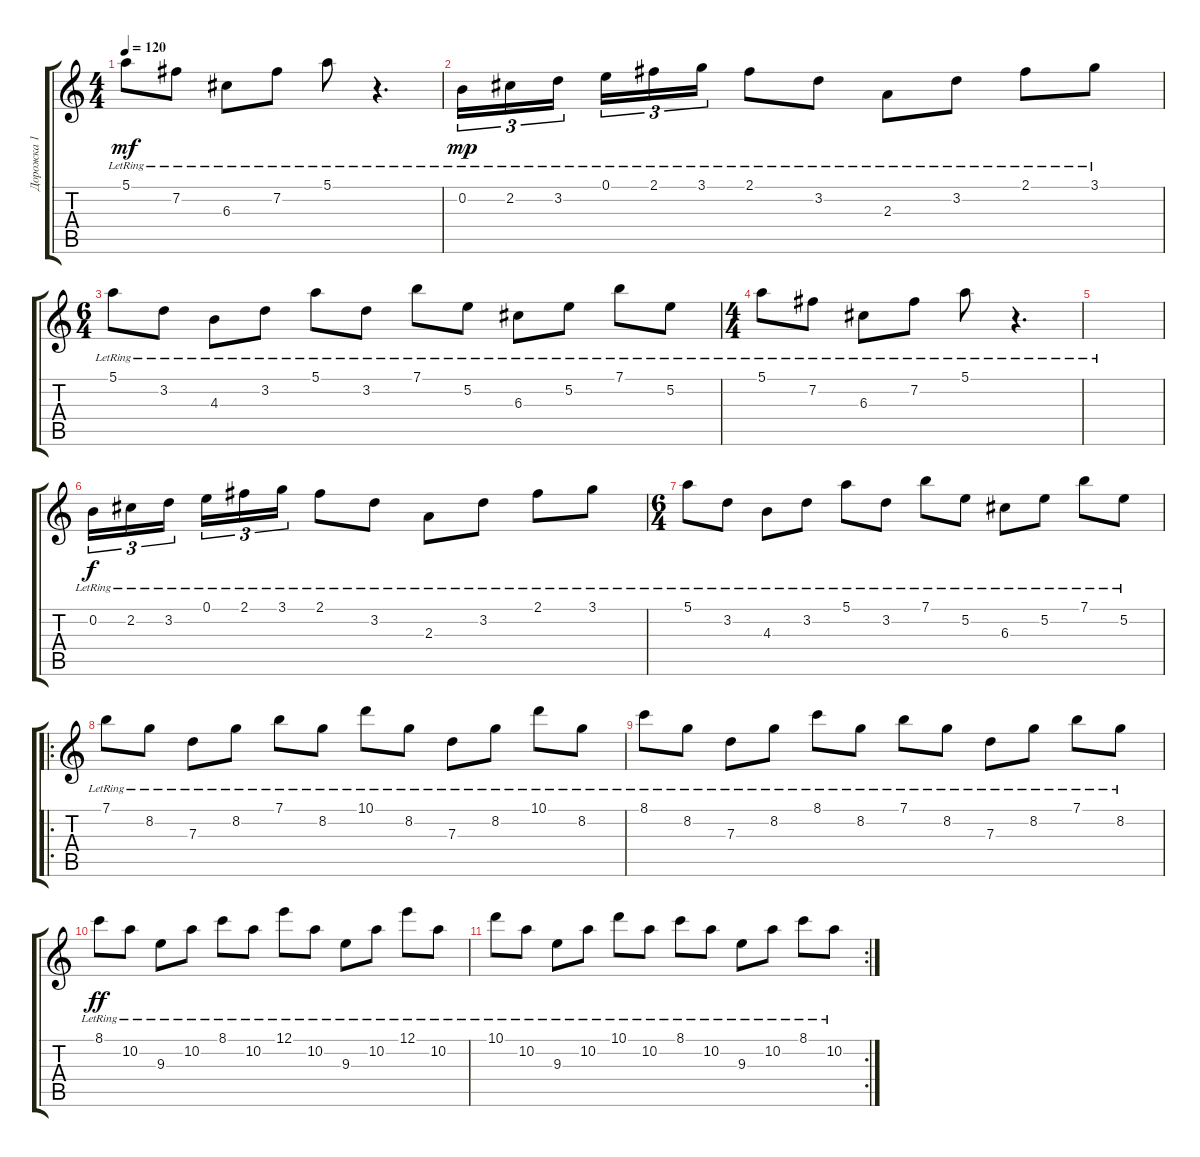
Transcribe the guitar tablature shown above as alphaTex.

\track ("Дорожка 1" "Дорожка 1") {instrument distortionguitar}
\staff {score tabs}
\tuning (E4 B3 G3 D3 A2 E2) {hide}
\ts (4 4)
\tempo 120
\clef g2
\ks c
5.1{lr}.8{dy mf} 7.2{lr}.8 6.3{lr}.8 7.2{lr}.8 5.1{lr}.8 r.4{d} |
0.2{lr}.16{tu (3 2) dy mp} 2.2{lr}.16{tu (3 2)} 3.2{lr}.16{tu (3 2) beam splitsecondary} 0.1{lr}.16{tu (3 2)} 2.1{lr}.16{tu (3 2)} 3.1{lr}.16{tu (3 2)} 2.1{lr}.8 3.2{lr}.8 2.3{lr}.8 3.2{lr}.8 2.1{lr}.8 3.1{lr}.8 |
\ts (6 4)
5.1{lr}.8 3.2{lr}.8 4.3{lr}.8 3.2{lr}.8 5.1{lr}.8 3.2{lr}.8 7.1{lr}.8 5.2{lr}.8 6.3{lr}.8 5.2{lr}.8 7.1{lr}.8 5.2{lr}.8 |
\ts (4 4)
5.1{lr}.8 7.2{lr}.8 6.3{lr}.8 7.2{lr}.8 5.1{lr}.8 r.4{d} |
|
0.2{lr}.16{tu (3 2) dy f} 2.2{lr}.16{tu (3 2)} 3.2{lr}.16{tu (3 2) beam splitsecondary} 0.1{lr}.16{tu (3 2)} 2.1{lr}.16{tu (3 2)} 3.1{lr}.16{tu (3 2)} 2.1{lr}.8 3.2{lr}.8 2.3{lr}.8 3.2{lr}.8 2.1{lr}.8 3.1{lr}.8 |
\ts (6 4)
5.1{lr}.8 3.2{lr}.8 4.3{lr}.8 3.2{lr}.8 5.1{lr}.8 3.2{lr}.8 7.1{lr}.8 5.2{lr}.8 6.3{lr}.8 5.2{lr}.8 7.1{lr}.8 5.2{lr}.8 |
\ro
7.1{lr}.8 8.2{lr}.8 7.3{lr}.8 8.2{lr}.8 7.1{lr}.8 8.2{lr}.8 10.1{lr}.8 8.2{lr}.8 7.3{lr}.8 8.2{lr}.8 10.1{lr}.8 8.2{lr}.8 |
8.1{lr}.8 8.2{lr}.8 7.3{lr}.8 8.2{lr}.8 8.1{lr}.8 8.2{lr}.8 7.1{lr}.8 8.2{lr}.8 7.3{lr}.8 8.2{lr}.8 7.1{lr}.8 8.2{lr}.8 |
8.1{lr}.8{dy ff} 10.2{lr}.8 9.3{lr}.8 10.2{lr}.8 8.1{lr}.8 10.2{lr}.8 12.1{lr}.8 10.2{lr}.8 9.3{lr}.8 10.2{lr}.8 12.1{lr}.8 10.2{lr}.8 |
\rc 2
10.1{lr}.8 10.2{lr}.8 9.3{lr}.8 10.2{lr}.8 10.1{lr}.8 10.2{lr}.8 8.1{lr}.8 10.2{lr}.8 9.3{lr}.8 10.2{lr}.8 8.1{lr}.8 10.2{lr}.8
